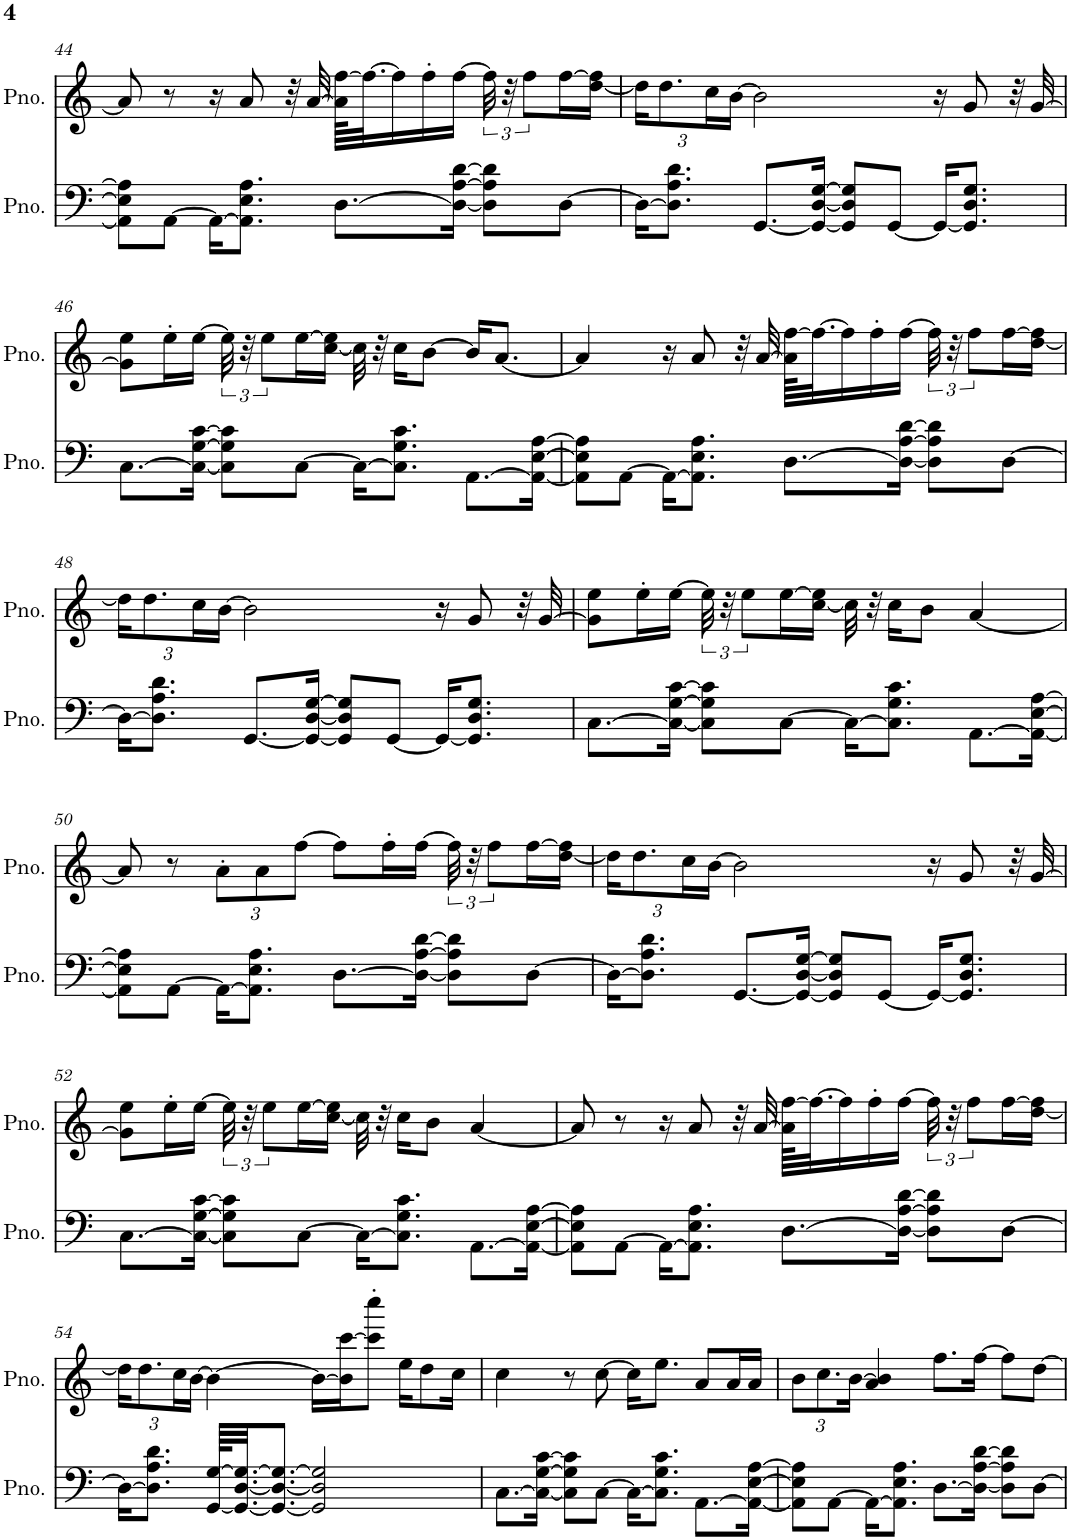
**kern	**kern
*part2	*part1
*staff2	*staff1
*I"Piano	*I"Piano
*I'Pno.	*I'Pno.
!!LO:PB:g=z
*clefF4	*clefG2
*k[]	*k[]
*M4/4	*M4/4
=44	=44
8AA\] 8E\] 8A\]L	8a/]
[8AA\J	8r
16AA\KL_	16r
8.AA\] 8.E\ 8.A\J	8a/
.	32r
.	[32a/
[8.D\L	64a\] [64ff\KLLL
.	32.ff\J_
.	16ff\]
.	16ff'\
16D\_ [16A\ [16d\Jk	[16ff\JJ
8D\] 8A\] 8d\]L	48ff\]
.	48r
.	12ff\L
[8D\J	[16ff\L
.	[16dd\ 16ff\]JJ
=45	=45
*	*Xbrackettup
16D\KL_	24dd\KL]
.	12.dd\
8.D\] 8.A\ 8.d\J	.
.	24cc\L
.	[24b\JJ
[8.GG/L	2b\]
16GG/_ [16D/ [16G/Jk	.
8GG/] 8D/] 8G/]L	.
[8GG/J	.
16GG/KL_	16r
8.GG/] 8.D/ 8.G/J	8g/
.	32r
.	[32g/
!!LO:LB:g=z
=46	=46
[8.C\L	8g\] 8ee\L
.	16ee'\L
16C\_ [16G\ [16c\Jk	[16ee\JJ
*	*brackettup
8C\] 8G\] 8c\]L	48ee\]
.	48r
.	12ee\L
[8C\J	[16ee\L
.	[16cc\ 16ee\]JJ
16C\KL_	32cc\]
.	32r
8.C\] 8.G\ 8.c\J	16cc\KL
.	[8b\J
[8.AA\L	16b/KL]
.	[8.a/J
16AA\_ [16E\ [16A\Jk	.
=47	=47
8AA\] 8E\] 8A\]L	4a/]
[8AA\J	.
16AA\KL_	16r
8.AA\] 8.E\ 8.A\J	8a/
.	32r
.	[32a/
[8.D\L	64a\] [64ff\KLLL
.	32.ff\J_
.	16ff\]
.	16ff'\
16D\_ [16A\ [16d\Jk	[16ff\JJ
8D\] 8A\] 8d\]L	48ff\]
.	48r
.	12ff\L
[8D\J	[16ff\L
.	[16dd\ 16ff\]JJ
!!LO:LB:g=z
=48	=48
*	*Xbrackettup
16D\KL_	24dd\KL]
.	12.dd\
8.D\] 8.A\ 8.d\J	.
.	24cc\L
.	[24b\JJ
[8.GG/L	2b\]
16GG/_ [16D/ [16G/Jk	.
8GG/] 8D/] 8G/]L	.
[8GG/J	.
16GG/KL_	16r
8.GG/] 8.D/ 8.G/J	8g/
.	32r
.	[32g/
=49	=49
[8.C\L	8g\] 8ee\L
.	16ee'\L
16C\_ [16G\ [16c\Jk	[16ee\JJ
*	*brackettup
8C\] 8G\] 8c\]L	48ee\]
.	48r
.	12ee\L
[8C\J	[16ee\L
.	[16cc\ 16ee\]JJ
16C\KL_	32cc\]
.	32r
8.C\] 8.G\ 8.c\J	16cc\KL
.	8b\J
[8.AA\L	[4a/
16AA\_ [16E\ [16A\Jk	.
!!LO:LB:g=z
=50	=50
8AA\] 8E\] 8A\]L	8a/]
[8AA\J	8r
*	*Xbrackettup
16AA\KL_	12a'\L
8.AA\] 8.E\ 8.A\J	.
.	12a\
.	[12ff\J
[8.D\L	8ff\L]
.	16ff'\L
16D\_ [16A\ [16d\Jk	[16ff\JJ
*	*brackettup
8D\] 8A\] 8d\]L	48ff\]
.	48r
.	12ff\L
[8D\J	[16ff\L
.	[16dd\ 16ff\]JJ
=51	=51
*	*Xbrackettup
16D\KL_	24dd\KL]
.	12.dd\
8.D\] 8.A\ 8.d\J	.
.	24cc\L
.	[24b\JJ
[8.GG/L	2b\]
16GG/_ [16D/ [16G/Jk	.
8GG/] 8D/] 8G/]L	.
[8GG/J	.
16GG/KL_	16r
8.GG/] 8.D/ 8.G/J	8g/
.	32r
.	[32g/
!!LO:LB:g=z
=52	=52
[8.C\L	8g\] 8ee\L
.	16ee'\L
16C\_ [16G\ [16c\Jk	[16ee\JJ
*	*brackettup
8C\] 8G\] 8c\]L	48ee\]
.	48r
.	12ee\L
[8C\J	[16ee\L
.	[16cc\ 16ee\]JJ
16C\KL_	32cc\]
.	32r
8.C\] 8.G\ 8.c\J	16cc\KL
.	8b\J
[8.AA\L	[4a/
16AA\_ [16E\ [16A\Jk	.
=53	=53
8AA\] 8E\] 8A\]L	8a/]
[8AA\J	8r
16AA\KL_	16r
8.AA\] 8.E\ 8.A\J	8a/
.	32r
.	[32a/
[8.D\L	64a\] [64ff\KLLL
.	32.ff\J_
.	16ff\]
.	16ff'\
16D\_ [16A\ [16d\Jk	[16ff\JJ
8D\] 8A\] 8d\]L	48ff\]
.	48r
.	12ff\L
[8D\J	[16ff\L
.	[16dd\ 16ff\]JJ
!!LO:LB:g=z
=54	=54
*	*Xbrackettup
16D\KL_	24dd\KL]
.	12.dd\
8.D\] 8.A\ 8.d\J	.
.	24cc\L
.	[24b\JJ
[64GG/ [64G/KLLL	4b\_
32.GG/_ [32.D/ 32.G/_JJ	.
8.GG/_ 8.D/_ 8.G/_J	.
2GG/] 2D/] 2G/]	16b\LL_
.	16b\] [16ccc\J
.	8ccc\]' 8cccc\'J
.	16ee\KL
.	8dd\
.	16cc\Jk
=55	=55
[8.C\L	4cc\
16C\_ [16G\ [16c\Jk	.
8C\] 8G\] 8c\]L	8r
[8C\J	[8cc\
16C\KL_	16cc\KL]
8.C\] 8.G\ 8.c\J	8.ee\J
[8.AA\L	8a/L
.	16a/L
16AA\_ [16E\ [16A\Jk	16a/JJ
=56	=56
8AA\] 8E\] 8A\]L	12b\L
.	12.cc\
[8AA\J	.
.	[24b\Jk
16AA\KL_	4a/ 4b/]
8.AA\] 8.E\ 8.A\J	.
[8.D\L	8.ff\L
16D\_ [16A\ [16d\Jk	[16ff\Jk
8D\] 8A\] 8d\]L	8ff\L]
[8D\J	[8dd\J
=	=
*-	*-
